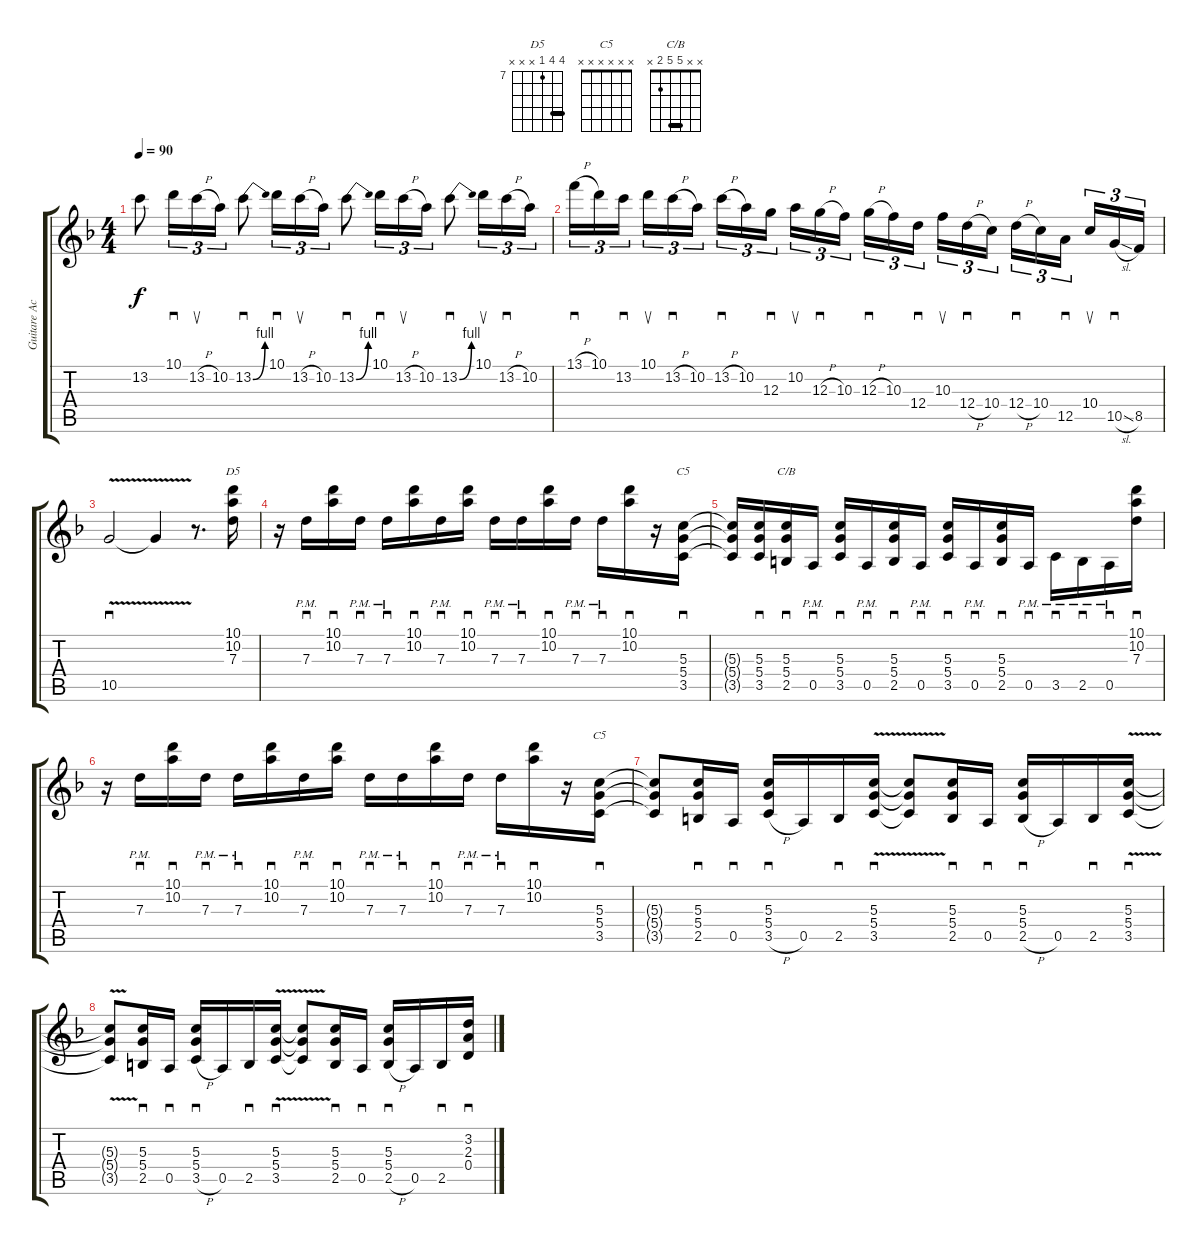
\track ("Guitare Accoustique" "Guitare Ac") {instrument acousticguitarsteel}
\staff {score tabs}
\tuning (E4 B3 G3 D3 A2 E2) {hide}
\chord ("D5" 10 10 7 x x x) {firstfret 7 barre 10}
\chord ("C5" x x 5 5 3 x) {barre 5}
\chord ("C/B" x x 5 5 2 x) {barre 5}
\chord ("C5" x x x x x x)
\ts (4 4)
\tempo 90
\clef g2
\ks f
13.2{t}.8{dy f} 10.1.16{sd tu (3 2)} 13.2{h}.16{su tu (3 2)} 10.2.16{tu (3 2)} 13.2{be (bend 0 0 60 4)}.8{sd} 10.1.16{sd tu (3 2)} 13.2{h}.16{su tu (3 2)} 10.2.16{tu (3 2)} 13.2{be (bend 0 0 60 4)}.8{sd} 10.1.16{sd tu (3 2)} 13.2{h}.16{su tu (3 2)} 10.2.16{tu (3 2)} 13.2{be (bend 0 0 60 4)}.8{sd} 10.1.16{su tu (3 2)} 13.2{h}.16{sd tu (3 2)} 10.2.16{tu (3 2)} |
13.1{h}.16{sd tu (3 2)} 10.1.16{tu (3 2)} 13.2.16{sd tu (3 2) beam splitsecondary} 10.1.16{su tu (3 2)} 13.2{h}.16{sd tu (3 2)} 10.2.16{tu (3 2)} 13.2{h}.16{sd tu (3 2)} 10.2.16{tu (3 2)} 12.3.16{sd tu (3 2) beam splitsecondary} 10.2.16{su tu (3 2)} 12.3{h}.16{sd tu (3 2)} 10.3.16{tu (3 2)} 12.3{h}.16{sd tu (3 2)} 10.3.16{tu (3 2)} 12.4.16{sd tu (3 2) beam splitsecondary} 10.3.16{su tu (3 2)} 12.4{h}.16{sd tu (3 2)} 10.4.16{tu (3 2)} 12.4{h}.16{sd tu (3 2)} 10.4.16{tu (3 2)} 12.5.16{sd tu (3 2) beam splitsecondary} 10.4.16{su tu (3 2)} 10.5{sl}.16{sd tu (3 2)} 8.5.16{tu (3 2)} |
10.5{v}.2{sd} 10.5{t}.4 r.8{d} (10.1 10.2 7.3).16{ch "D5"} |
r.16 7.3{pm}.16{sd} (10.1 10.2).16{sd} 7.3{pm}.16{sd} 7.3{pm}.16{sd} (10.1 10.2).16{sd} 7.3{pm}.16{sd} (10.1 10.2).16{sd} 7.3{pm}.16{sd} 7.3{pm}.16{sd} (10.1 10.2).16{sd} 7.3{pm}.16{sd} 7.3{pm}.16{sd} (10.1 10.2).16{sd} r.16 (5.3 5.4 3.5).16{sd ch "C5"} |
(5.3{t} 5.4{t} 3.5{t}).16 (5.3 5.4 3.5).16{sd} (5.3 5.4 2.5).16{sd ch "C/B"} 0.5{pm}.16{sd} (5.3 5.4 3.5).16{sd} 0.5{pm}.16{sd} (5.3 5.4 2.5).16{sd} 0.5{pm}.16{sd} (5.3 5.4 3.5).16{sd} 0.5{pm}.16{sd} (5.3 5.4 2.5).16{sd} 0.5{pm}.16{sd} 3.5{pm}.16{sd} 2.5{pm}.16{sd} 0.5{pm}.16{sd} (10.1 10.2 7.3).16{sd} |
r.16 7.3{pm}.16{sd} (10.1 10.2).16{sd} 7.3{pm}.16{sd} 7.3{pm}.16{sd} (10.1 10.2).16{sd} 7.3{pm}.16{sd} (10.1 10.2).16{sd} 7.3{pm}.16{sd} 7.3{pm}.16{sd} (10.1 10.2).16{sd} 7.3{pm}.16{sd} 7.3{pm}.16{sd} (10.1 10.2).16{sd} r.16 (5.3 5.4 3.5).16{sd ch "C5"} |
(5.3{t} 5.4{t} 3.5{t}).8 (5.3 5.4 2.5).16{sd} 0.5.16{sd} (5.3 5.4 3.5{h}).16{sd} 0.5.16 2.5.16{sd} (5.3 5.4 3.5{v}).16{sd} (5.3{t} 5.4{t} 3.5{t}).8 (5.3 5.4 2.5).16{sd} 0.5.16{sd} (5.3 5.4 2.5{h}).16{sd} 0.5.16 2.5.16{sd} (5.3 5.4 3.5{v}).16{sd} |
(5.3{t} 5.4{t} 3.5{t}).8 (5.3 5.4 2.5).16{sd} 0.5.16{sd} (5.3 5.4 3.5{h}).16{sd} 0.5.16 2.5.16{sd} (5.3 5.4 3.5{v}).16{sd} (5.3{t} 5.4{t} 3.5{t}).8 (5.3 5.4 2.5).16{sd} 0.5.16{sd} (5.3 5.4 2.5{h}).16{sd} 0.5.16 2.5.16{sd} (3.2 2.3 0.4).16{sd}
